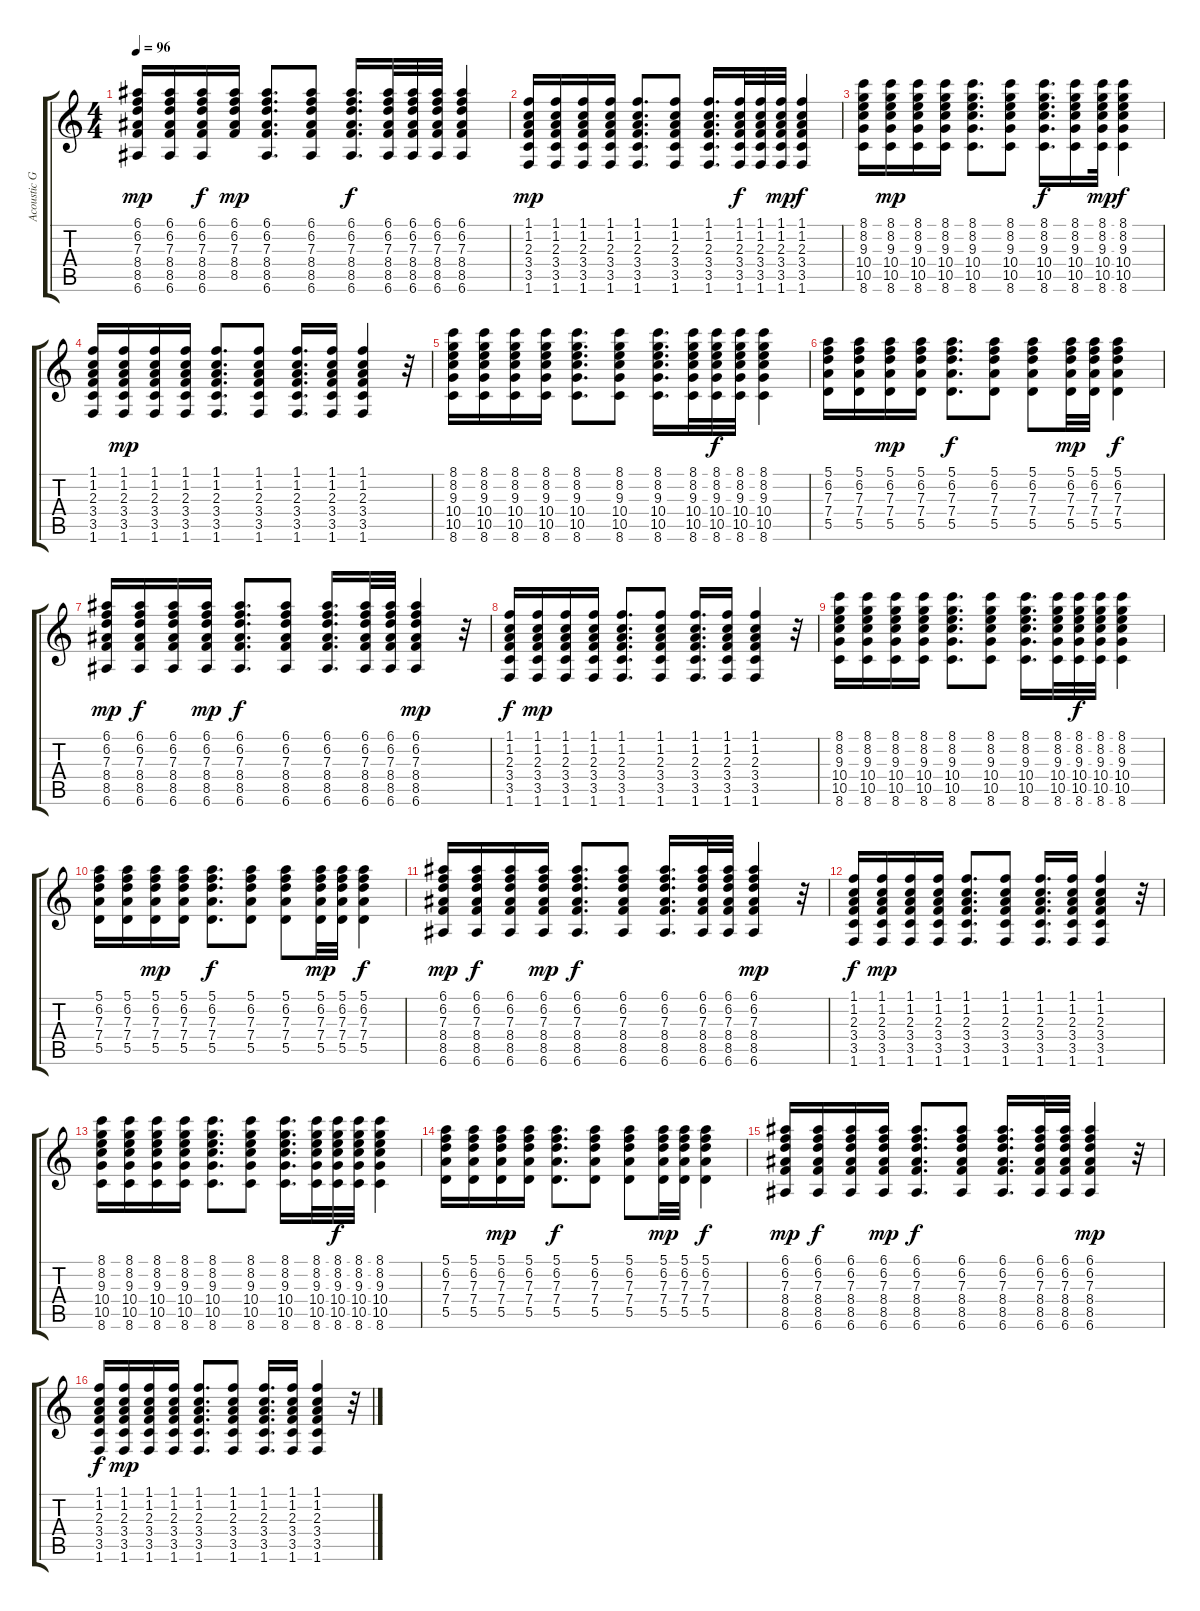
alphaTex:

\track ("Acoustic Guitar" "Acoustic G") {instrument acousticguitarsteel}
\staff {score tabs}
\tuning (E4 B3 G3 D3 A2 E2) {hide}
\ts (4 4)
\tempo 96
\clef g2
\ks c
(6.1 6.2 7.3 8.4 8.5 6.6).16{dy mp} (6.1 6.2 7.3 8.4 8.5 6.6).16 (6.1 6.2 7.3 8.4 8.5 6.6).16{dy f} (6.1 6.2 7.3 8.4 8.5).16{dy mp} (6.1 6.2 7.3 8.4 8.5 6.6).8{d} (6.1 6.2 7.3 8.4 8.5 6.6).8 (6.1 6.2 7.3 8.4 8.5 6.6).16{d dy f} (6.1 6.2 7.3 8.4 8.5 6.6).32 (6.1 6.2 7.3 8.4 8.5 6.6).32 (6.1 6.2 7.3 8.4 8.5 6.6).32 (6.1 6.2 7.3 8.4 8.5 6.6).4 |
(1.1 1.2 2.3 3.4 3.5 1.6).16{dy mp} (1.1 1.2 2.3 3.4 3.5 1.6).16 (1.1 1.2 2.3 3.4 3.5 1.6).16 (1.1 1.2 2.3 3.4 3.5 1.6).16 (1.1 1.2 2.3 3.4 3.5 1.6).8{d} (1.1 1.2 2.3 3.4 3.5 1.6).8 (1.1 1.2 2.3 3.4 3.5 1.6).16{d} (1.1 1.2 2.3 3.4 3.5 1.6).32{dy f} (1.1 1.2 2.3 3.4 3.5 1.6).32 (1.1 1.2 2.3 3.4 3.5 1.6).32{dy mp} (1.1 1.2 2.3 3.4 3.5 1.6).4{dy f} |
(8.1 8.2 9.3 10.4 10.5 8.6).16 (8.1 8.2 9.3 10.4 10.5 8.6).16{dy mp} (8.1 8.2 9.3 10.4 10.5 8.6).16 (8.1 8.2 9.3 10.4 10.5 8.6).16 (8.1 8.2 9.3 10.4 10.5 8.6).8{d} (8.1 8.2 9.3 10.4 10.5 8.6).8 (8.1 8.2 9.3 10.4 10.5 8.6).16{d dy f} (8.1 8.2 9.3 10.4 10.5 8.6).16 (8.1 8.2 9.3 10.4 10.5 8.6).32{dy mp} (8.1 8.2 9.3 10.4 10.5 8.6).4{dy f} |
(1.1 1.2 2.3 3.4 3.5 1.6).16 (1.1 1.2 2.3 3.4 3.5 1.6).16{dy mp} (1.1 1.2 2.3 3.4 3.5 1.6).16 (1.1 1.2 2.3 3.4 3.5 1.6).16 (1.1 1.2 2.3 3.4 3.5 1.6).8{d} (1.1 1.2 2.3 3.4 3.5 1.6).8 (1.1 1.2 2.3 3.4 3.5 1.6).16{d} (1.1 1.2 2.3 3.4 3.5 1.6).16 (1.1 1.2 2.3 3.4 3.5 1.6).4 r.32 |
(8.1 8.2 9.3 10.4 10.5 8.6).16 (8.1 8.2 9.3 10.4 10.5 8.6).16 (8.1 8.2 9.3 10.4 10.5 8.6).16 (8.1 8.2 9.3 10.4 10.5 8.6).16 (8.1 8.2 9.3 10.4 10.5 8.6).8{d} (8.1 8.2 9.3 10.4 10.5 8.6).8 (8.1 8.2 9.3 10.4 10.5 8.6).16{d} (8.1 8.2 9.3 10.4 10.5 8.6).32 (8.1 8.2 9.3 10.4 10.5 8.6).32{dy f} (8.1 8.2 9.3 10.4 10.5 8.6).32 (8.1 8.2 9.3 10.4 10.5 8.6).4 |
(5.1 6.2 7.3 7.4 5.5).16 (5.1 6.2 7.3 7.4 5.5).16 (5.1 6.2 7.3 7.4 5.5).16{dy mp} (5.1 6.2 7.3 7.4 5.5).16 (5.1 6.2 7.3 7.4 5.5).8{d dy f} (5.1 6.2 7.3 7.4 5.5).8 (5.1 6.2 7.3 7.4 5.5).8 (5.1 6.2 7.3 7.4 5.5).32{dy mp} (5.1 6.2 7.3 7.4 5.5).32 (5.1 6.2 7.3 7.4 5.5).4{dy f} |
(6.1 6.2 7.3 8.4 8.5 6.6).16{dy mp} (6.1 6.2 7.3 8.4 8.5 6.6).16{dy f} (6.1 6.2 7.3 8.4 8.5 6.6).16 (6.1 6.2 7.3 8.4 8.5 6.6).16{dy mp} (6.1 6.2 7.3 8.4 8.5 6.6).8{d dy f} (6.1 6.2 7.3 8.4 8.5 6.6).8 (6.1 6.2 7.3 8.4 8.5 6.6).16{d} (6.1 6.2 7.3 8.4 8.5 6.6).32 (6.1 6.2 7.3 8.4 8.5 6.6).32 (6.1 6.2 7.3 8.4 8.5 6.6).4{dy mp} r.32 |
(1.1 1.2 2.3 3.4 3.5 1.6).16{dy f} (1.1 1.2 2.3 3.4 3.5 1.6).16{dy mp} (1.1 1.2 2.3 3.4 3.5 1.6).16 (1.1 1.2 2.3 3.4 3.5 1.6).16 (1.1 1.2 2.3 3.4 3.5 1.6).8{d} (1.1 1.2 2.3 3.4 3.5 1.6).8 (1.1 1.2 2.3 3.4 3.5 1.6).16{d} (1.1 1.2 2.3 3.4 3.5 1.6).16 (1.1 1.2 2.3 3.4 3.5 1.6).4 r.32 |
(8.1 8.2 9.3 10.4 10.5 8.6).16 (8.1 8.2 9.3 10.4 10.5 8.6).16 (8.1 8.2 9.3 10.4 10.5 8.6).16 (8.1 8.2 9.3 10.4 10.5 8.6).16 (8.1 8.2 9.3 10.4 10.5 8.6).8{d} (8.1 8.2 9.3 10.4 10.5 8.6).8 (8.1 8.2 9.3 10.4 10.5 8.6).16{d} (8.1 8.2 9.3 10.4 10.5 8.6).32 (8.1 8.2 9.3 10.4 10.5 8.6).32{dy f} (8.1 8.2 9.3 10.4 10.5 8.6).32 (8.1 8.2 9.3 10.4 10.5 8.6).4 |
(5.1 6.2 7.3 7.4 5.5).16 (5.1 6.2 7.3 7.4 5.5).16 (5.1 6.2 7.3 7.4 5.5).16{dy mp} (5.1 6.2 7.3 7.4 5.5).16 (5.1 6.2 7.3 7.4 5.5).8{d dy f} (5.1 6.2 7.3 7.4 5.5).8 (5.1 6.2 7.3 7.4 5.5).8 (5.1 6.2 7.3 7.4 5.5).32{dy mp} (5.1 6.2 7.3 7.4 5.5).32 (5.1 6.2 7.3 7.4 5.5).4{dy f} |
(6.1 6.2 7.3 8.4 8.5 6.6).16{dy mp} (6.1 6.2 7.3 8.4 8.5 6.6).16{dy f} (6.1 6.2 7.3 8.4 8.5 6.6).16 (6.1 6.2 7.3 8.4 8.5 6.6).16{dy mp} (6.1 6.2 7.3 8.4 8.5 6.6).8{d dy f} (6.1 6.2 7.3 8.4 8.5 6.6).8 (6.1 6.2 7.3 8.4 8.5 6.6).16{d} (6.1 6.2 7.3 8.4 8.5 6.6).32 (6.1 6.2 7.3 8.4 8.5 6.6).32 (6.1 6.2 7.3 8.4 8.5 6.6).4{dy mp} r.32 |
(1.1 1.2 2.3 3.4 3.5 1.6).16{dy f} (1.1 1.2 2.3 3.4 3.5 1.6).16{dy mp} (1.1 1.2 2.3 3.4 3.5 1.6).16 (1.1 1.2 2.3 3.4 3.5 1.6).16 (1.1 1.2 2.3 3.4 3.5 1.6).8{d} (1.1 1.2 2.3 3.4 3.5 1.6).8 (1.1 1.2 2.3 3.4 3.5 1.6).16{d} (1.1 1.2 2.3 3.4 3.5 1.6).16 (1.1 1.2 2.3 3.4 3.5 1.6).4 r.32 |
(8.1 8.2 9.3 10.4 10.5 8.6).16 (8.1 8.2 9.3 10.4 10.5 8.6).16 (8.1 8.2 9.3 10.4 10.5 8.6).16 (8.1 8.2 9.3 10.4 10.5 8.6).16 (8.1 8.2 9.3 10.4 10.5 8.6).8{d} (8.1 8.2 9.3 10.4 10.5 8.6).8 (8.1 8.2 9.3 10.4 10.5 8.6).16{d} (8.1 8.2 9.3 10.4 10.5 8.6).32 (8.1 8.2 9.3 10.4 10.5 8.6).32{dy f} (8.1 8.2 9.3 10.4 10.5 8.6).32 (8.1 8.2 9.3 10.4 10.5 8.6).4 |
(5.1 6.2 7.3 7.4 5.5).16 (5.1 6.2 7.3 7.4 5.5).16 (5.1 6.2 7.3 7.4 5.5).16{dy mp} (5.1 6.2 7.3 7.4 5.5).16 (5.1 6.2 7.3 7.4 5.5).8{d dy f} (5.1 6.2 7.3 7.4 5.5).8 (5.1 6.2 7.3 7.4 5.5).8 (5.1 6.2 7.3 7.4 5.5).32{dy mp} (5.1 6.2 7.3 7.4 5.5).32 (5.1 6.2 7.3 7.4 5.5).4{dy f} |
(6.1 6.2 7.3 8.4 8.5 6.6).16{dy mp} (6.1 6.2 7.3 8.4 8.5 6.6).16{dy f} (6.1 6.2 7.3 8.4 8.5 6.6).16 (6.1 6.2 7.3 8.4 8.5 6.6).16{dy mp} (6.1 6.2 7.3 8.4 8.5 6.6).8{d dy f} (6.1 6.2 7.3 8.4 8.5 6.6).8 (6.1 6.2 7.3 8.4 8.5 6.6).16{d} (6.1 6.2 7.3 8.4 8.5 6.6).32 (6.1 6.2 7.3 8.4 8.5 6.6).32 (6.1 6.2 7.3 8.4 8.5 6.6).4{dy mp} r.32 |
(1.1 1.2 2.3 3.4 3.5 1.6).16{dy f} (1.1 1.2 2.3 3.4 3.5 1.6).16{dy mp} (1.1 1.2 2.3 3.4 3.5 1.6).16 (1.1 1.2 2.3 3.4 3.5 1.6).16 (1.1 1.2 2.3 3.4 3.5 1.6).8{d} (1.1 1.2 2.3 3.4 3.5 1.6).8 (1.1 1.2 2.3 3.4 3.5 1.6).16{d} (1.1 1.2 2.3 3.4 3.5 1.6).16 (1.1 1.2 2.3 3.4 3.5 1.6).4 r.32
